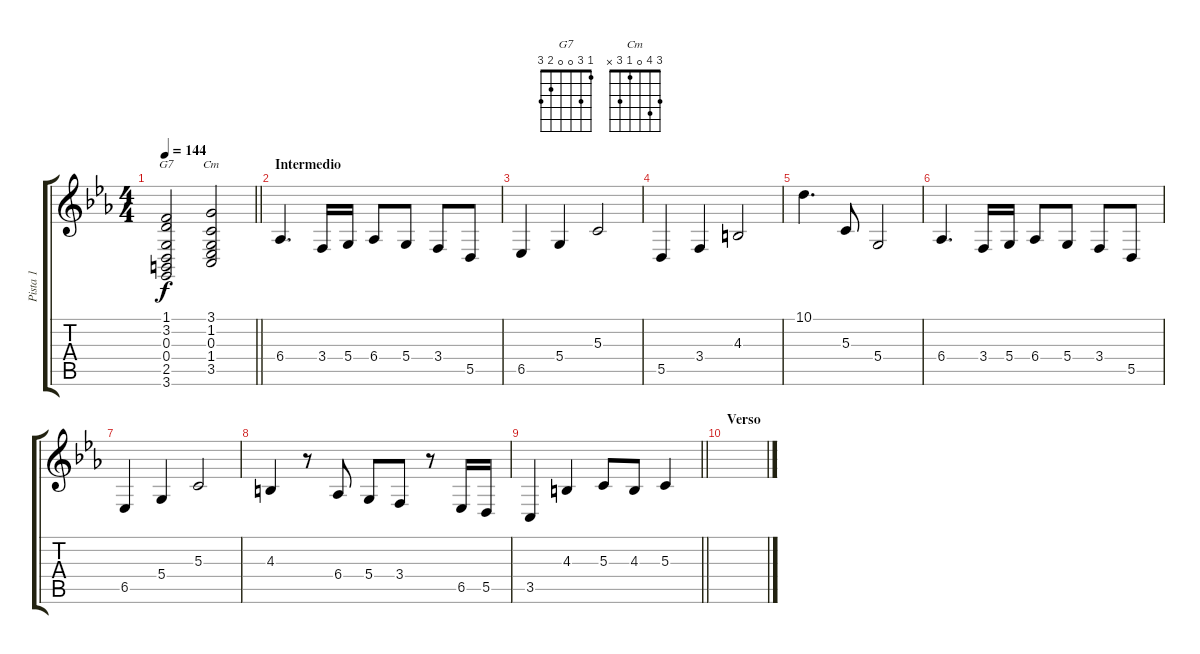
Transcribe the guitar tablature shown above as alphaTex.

\track ("Pista 1" "Pista 1") {instrument churchorgan}
\staff {score tabs}
\tuning (E4 B3 G3 D3 A2 E2) {hide}
\chord ("G7" 1 3 0 0 2 3)
\chord ("Cm" 3 4 0 1 3 x)
\ts (4 4)
\tempo 144
\clef g2
\barLineRight lightlight
\ks eb
(1.1 3.2 0.3 0.4 2.5 3.6).2{ch "G7" dy f} (3.1 1.2 0.3 1.4 3.5).2{ch "Cm"} |
\section ("" "Intermedio")
6.4.4{d volume 16} 3.4.16 5.4.16 6.4.8 5.4.8 3.4.8 5.5.8 |
6.5.4 5.4.4 5.3.2 |
5.5.4 3.4.4 4.3.2 |
10.1.4{d} 5.3.8 5.4.2 |
6.4.4{d} 3.4.16 5.4.16 6.4.8 5.4.8 3.4.8 5.5.8 |
6.5.4 5.4.4 5.3.2 |
4.3.4 r.8 6.4.8 5.4.8 3.4.8 r.8 6.5.16 5.5.16 |
\barLineRight lightlight
3.5.4 4.3.4 5.3.8 4.3.8 5.3.4 |
\section ("" "Verso")
